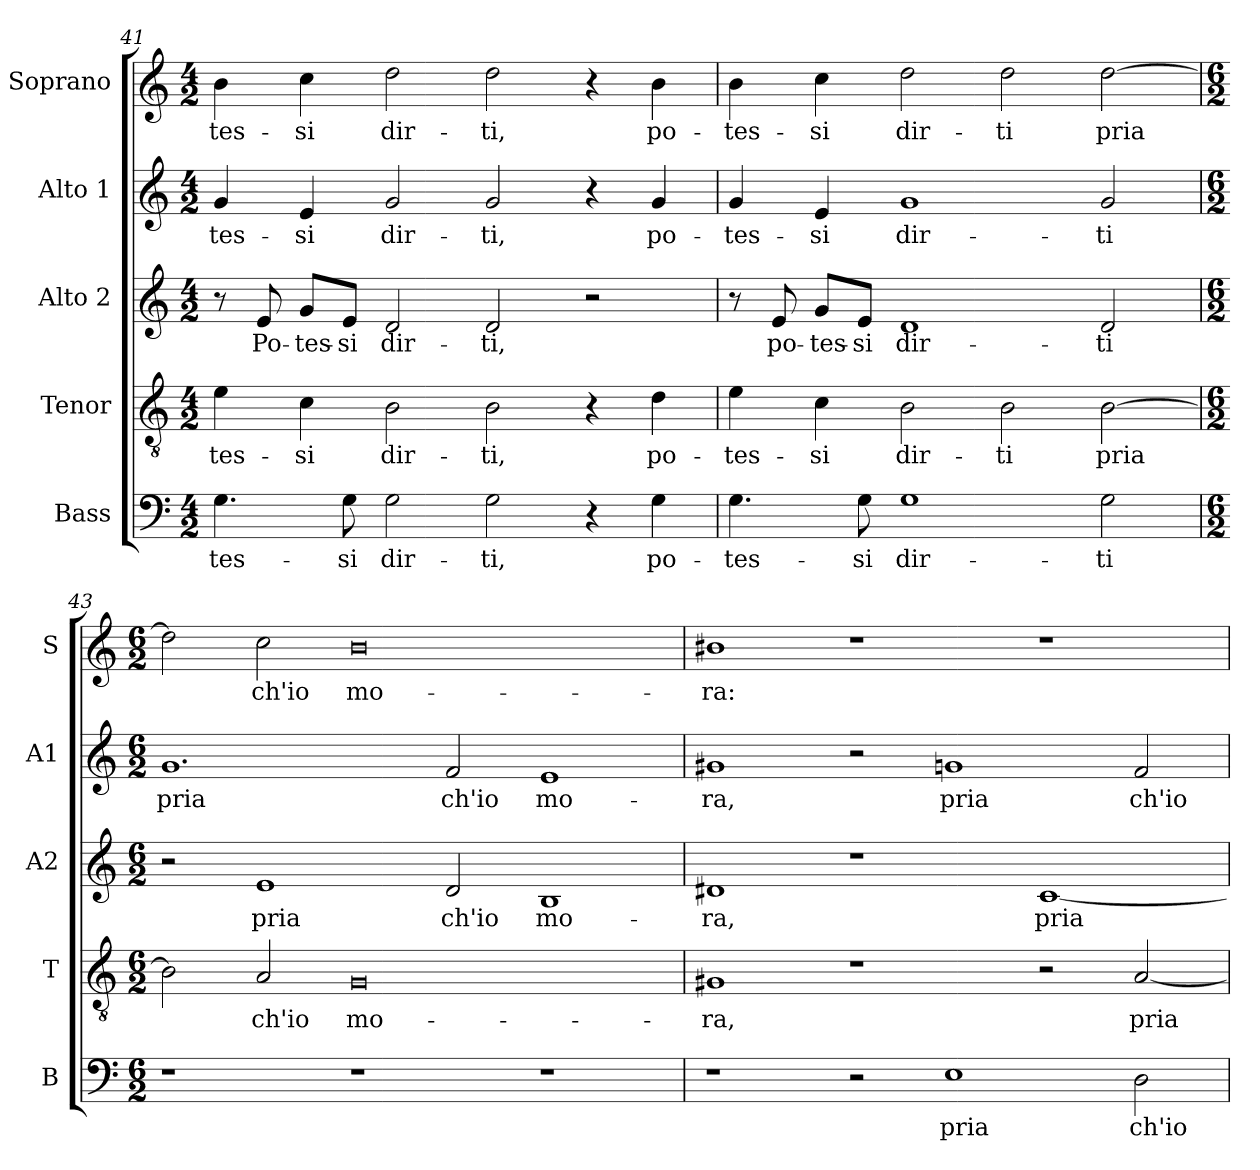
**kern	**text	**kern	**text	**kern	**text	**kern	**text	**kern	**text
*part5	*part5	*part4	*part4	*part3	*part3	*part2	*part2	*part1	*part1
*staff5	*staff5	*staff4	*staff4	*staff3	*staff3	*staff2	*staff2	*staff1	*staff1
*I"Bass	*	*I"Tenor	*	*I"Alto 2	*	*I"Alto 1	*	*I"Soprano	*
*I'B	*	*I'T	*	*I'A2	*	*I'A1	*	*I'S	*
!!LO:PB:g=z
*clefF4	*	*clefGv2	*	*clefG2	*	*clefG2	*	*clefG2	*
*	*	*ITrd7c12	*	*	*	*	*	*	*
*k[]	*	*k[]	*	*k[]	*	*k[]	*	*k[]	*
*C:	*	*C:	*	*C:	*	*C:	*	*C:	*
*M4/2	*	*M4/2	*	*M4/2	*	*M4/2	*	*M4/2	*
=41	=41	=41	=41	=41	=41	=41	=41	=41	=41
!	!LO:LY:b:color=#000000	!	!	!	!	!	!	!	!
!	!	!	!LO:LY:b:color=#000000	!	!	!	!	!	!
!	!	!	!	!	!	!	!LO:LY:b:color=#000000	!	!
!	!	!	!	!	!	!	!	!	!LO:LY:b:color=#000000
4.Gi\	-tes-	4Ei\	-tes-	8r	.	4gi/	-tes-	4bi\	-tes-
!	!	!	!	!	!LO:LY:b:color=#000000	!	!	!	!
.	.	.	.	8ei/	Po-	.	.	.	.
!	!	!	!LO:LY:b:color=#000000	!	!	!	!	!	!
!	!	!	!	!	!LO:LY:b:color=#000000	!	!	!	!
!	!	!	!	!	!	!	!LO:LY:b:color=#000000	!	!
!	!	!	!	!	!	!	!	!	!LO:LY:b:color=#000000
.	.	4Ci\	-si	8gi/L	-tes-	4ei/	-si	4cci\	-si
!	!LO:LY:b:color=#000000	!	!	!	!	!	!	!	!
!	!	!	!	!	!LO:LY:b:color=#000000	!	!	!	!
8Gi\	-si	.	.	8ei/J	-si	.	.	.	.
!	!LO:LY:b:color=#000000	!	!	!	!	!	!	!	!
!	!	!	!LO:LY:b:color=#000000	!	!	!	!	!	!
!	!	!	!	!	!LO:LY:b:color=#000000	!	!	!	!
!	!	!	!	!	!	!	!LO:LY:b:color=#000000	!	!
!	!	!	!	!	!	!	!	!	!LO:LY:b:color=#000000
2Gi\	dir-	2BBi\	dir-	2di/	dir-	2gi/	dir-	2ddi\	dir-
!	!LO:LY:b:color=#000000	!	!	!	!	!	!	!	!
!	!	!	!LO:LY:b:color=#000000	!	!	!	!	!	!
!	!	!	!	!	!LO:LY:b:color=#000000	!	!	!	!
!	!	!	!	!	!	!	!LO:LY:b:color=#000000	!	!
!	!	!	!	!	!	!	!	!	!LO:LY:b:color=#000000
2Gi\	-ti,	2BBi\	-ti,	2di/	-ti,	2gi/	-ti,	2ddi\	-ti,
4r	.	4r	.	2r	.	4r	.	4r	.
!	!LO:LY:b:color=#000000	!	!	!	!	!	!	!	!
!	!	!	!LO:LY:b:color=#000000	!	!	!	!	!	!
!	!	!	!	!	!	!	!LO:LY:b:color=#000000	!	!
!	!	!	!	!	!	!	!	!	!LO:LY:b:color=#000000
4Gi\	po-	4Di\	po-	.	.	4gi/	po-	4bi\	po-
=42	=42	=42	=42	=42	=42	=42	=42	=42	=42
!	!LO:LY:b:color=#000000	!	!	!	!	!	!	!	!
!	!	!	!LO:LY:b:color=#000000	!	!	!	!	!	!
!	!	!	!	!	!	!	!LO:LY:b:color=#000000	!	!
!	!	!	!	!	!	!	!	!	!LO:LY:b:color=#000000
4.Gi\	-tes-	4Ei\	-tes-	8r	.	4gi/	-tes-	4bi\	-tes-
!	!	!	!	!	!LO:LY:b:color=#000000	!	!	!	!
.	.	.	.	8ei/	po-	.	.	.	.
!	!	!	!LO:LY:b:color=#000000	!	!	!	!	!	!
!	!	!	!	!	!LO:LY:b:color=#000000	!	!	!	!
!	!	!	!	!	!	!	!LO:LY:b:color=#000000	!	!
!	!	!	!	!	!	!	!	!	!LO:LY:b:color=#000000
.	.	4Ci\	-si	8gi/L	-tes-	4ei/	-si	4cci\	-si
!	!LO:LY:b:color=#000000	!	!	!	!	!	!	!	!
!	!	!	!	!	!LO:LY:b:color=#000000	!	!	!	!
8Gi\	-si	.	.	8ei/J	-si	.	.	.	.
!	!LO:LY:b:color=#000000	!	!	!	!	!	!	!	!
!	!	!	!LO:LY:b:color=#000000	!	!	!	!	!	!
!	!	!	!	!	!LO:LY:b:color=#000000	!	!	!	!
!	!	!	!	!	!	!	!LO:LY:b:color=#000000	!	!
!	!	!	!	!	!	!	!	!	!LO:LY:b:color=#000000
1Gi	dir-	2BBi\	dir-	1di	dir-	1gi	dir-	2ddi\	dir-
!	!	!	!LO:LY:b:color=#000000	!	!	!	!	!	!
!	!	!	!	!	!	!	!	!	!LO:LY:b:color=#000000
.	.	2BBi\	-ti	.	.	.	.	2ddi\	-ti
!	!LO:LY:b:color=#000000	!	!	!	!	!	!	!	!
!	!	!	!LO:LY:b:color=#000000	!	!	!	!	!	!
!	!	!	!	!	!LO:LY:b:color=#000000	!	!	!	!
!	!	!	!	!	!	!	!LO:LY:b:color=#000000	!	!
!	!	!	!	!	!	!	!	!	!LO:LY:b:color=#000000
2Gi\	-ti	[2BBi\	pria	2di/	-ti	2gi/	-ti	[2ddi\	pria
=43	=43	=43	=43	=43	=43	=43	=43	=43	=43
*M6/2	*	*M6/2	*	*M6/2	*	*M6/2	*	*M6/2	*
!	!	!	!	!	!	!	!LO:LY:b:color=#000000	!	!
1r	.	2BBi\]	.	2r	.	1.gi	pria	2ddi\]	.
!	!	!	!LO:LY:b:color=#000000	!	!	!	!	!	!
!	!	!	!	!	!LO:LY:b:color=#000000	!	!	!	!
!	!	!	!	!	!	!	!	!	!LO:LY:b:color=#000000
.	.	2AAi/	ch'io	1ei	pria	.	.	2cci\	ch'io
!	!	!	!LO:LY:b:color=#000000	!	!	!	!	!	!
!	!	!	!	!	!	!	!	!	!LO:LY:b:color=#000000
1r	.	0GGi	mo-	.	.	.	.	0bi	mo-
!	!	!	!	!	!LO:LY:b:color=#000000	!	!	!	!
!	!	!	!	!	!	!	!LO:LY:b:color=#000000	!	!
.	.	.	.	2di/	ch'io	2fi/	ch'io	.	.
!	!	!	!	!	!LO:LY:b:color=#000000	!	!	!	!
!	!	!	!	!	!	!	!LO:LY:b:color=#000000	!	!
1r	.	.	.	1Bi	mo-	1ei	mo-	.	.
!!LO:LB:g=z
=44	=44	=44	=44	=44	=44	=44	=44	=44	=44
!	!	!	!LO:LY:b:color=#000000	!	!	!	!	!	!
!	!	!	!	!	!LO:LY:b:color=#000000	!	!	!	!
!	!	!	!	!	!	!	!LO:LY:b:color=#000000	!	!
!	!	!	!	!	!	!	!	!	!LO:LY:b:color=#000000
1r	.	1GG#Xi	-ra,	1d#Xi	-ra,	1g#Xi	-ra,	1b#Xi	-ra:
2r	.	1r	.	1r	.	2r	.	1r	.
!	!LO:LY:b:color=#000000	!	!	!	!	!	!	!	!
!	!	!	!	!	!	!	!LO:LY:b:color=#000000	!	!
1Ei	pria	.	.	.	.	1gni	pria	.	.
!	!	!	!	!	!LO:LY:b:color=#000000	!	!	!	!
.	.	2r	.	[1ci	pria	.	.	1r	.
!	!LO:LY:b:color=#000000	!	!	!	!	!	!	!	!
!	!	!	!LO:LY:b:color=#000000	!	!	!	!	!	!
!	!	!	!	!	!	!	!LO:LY:b:color=#000000	!	!
2Di\	ch'io	[2AAi/	pria	.	.	2fi/	ch'io	.	.
=	=	=	=	=	=	=	=	=	=
*-	*-	*-	*-	*-	*-	*-	*-	*-	*-
